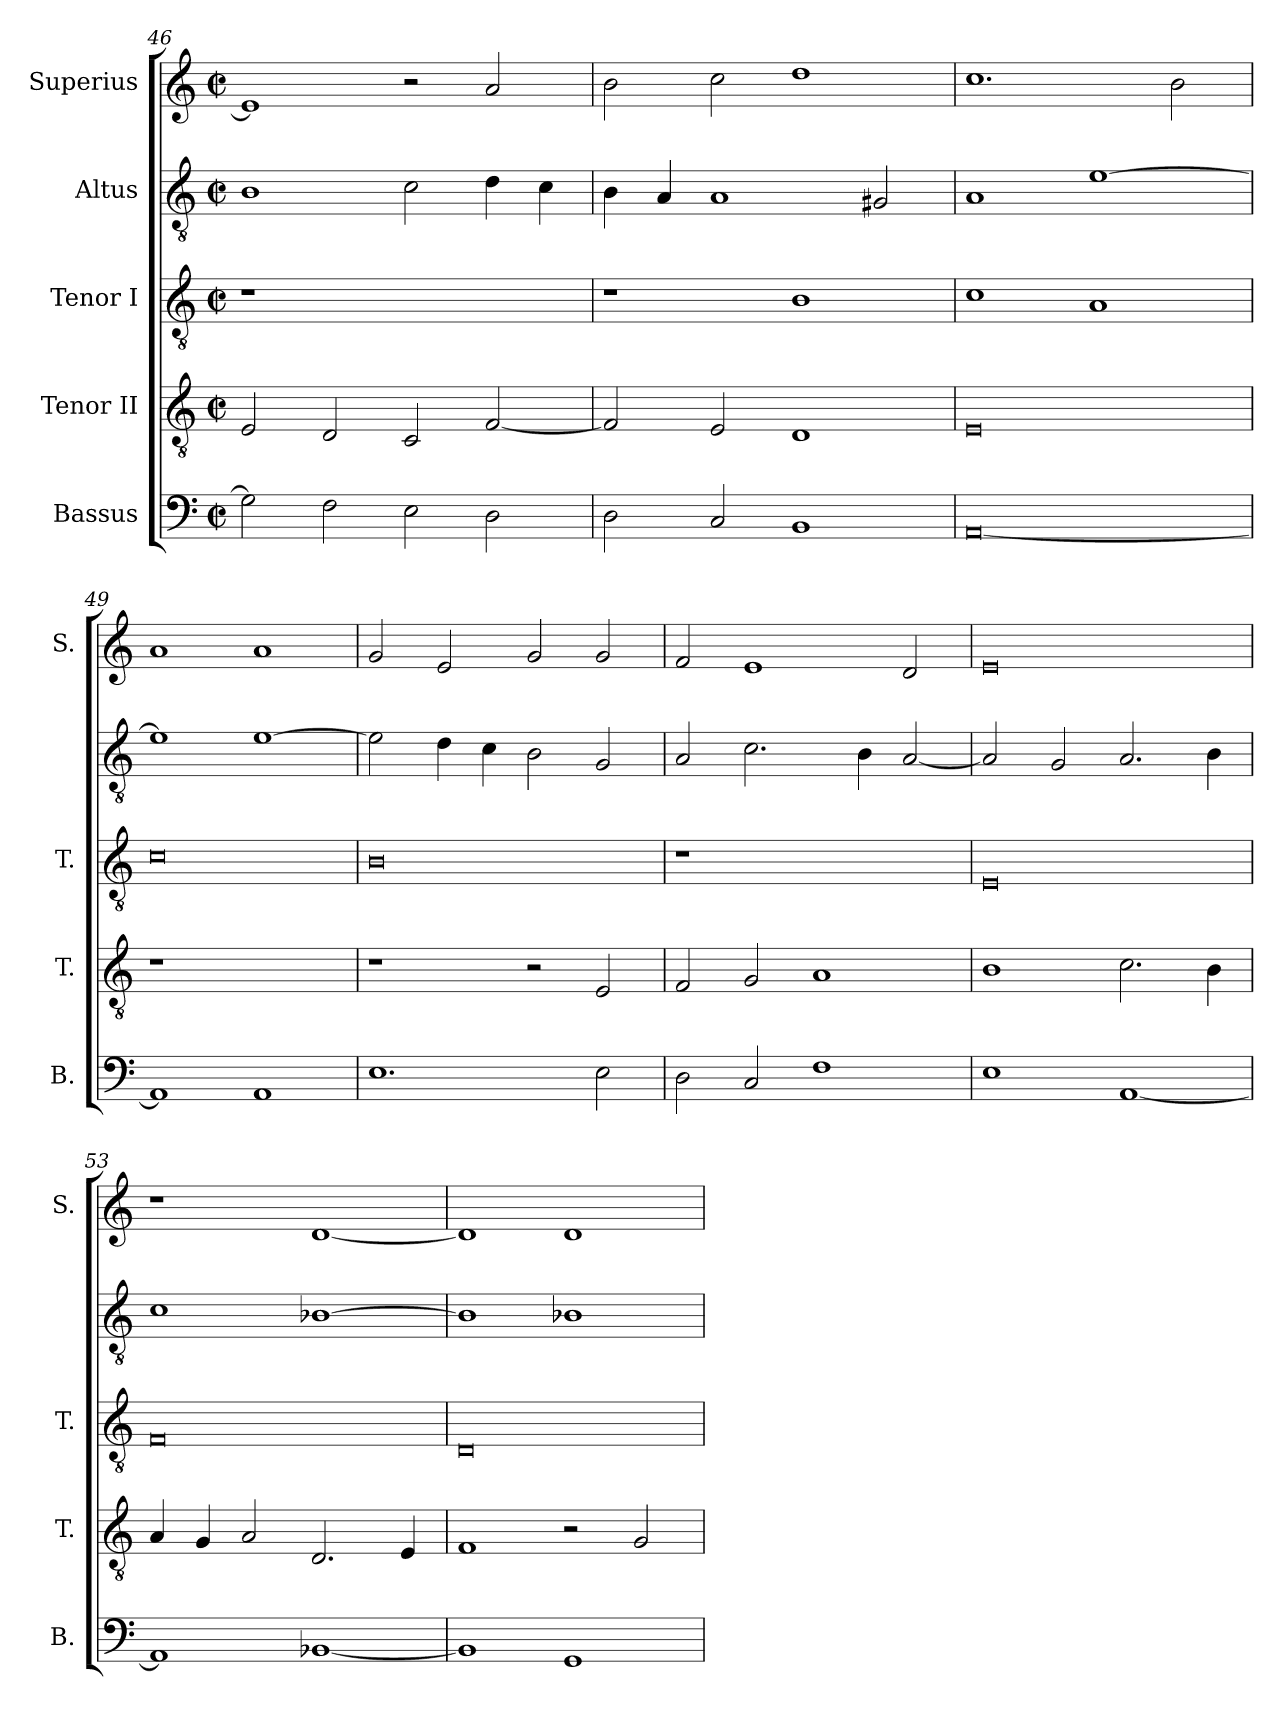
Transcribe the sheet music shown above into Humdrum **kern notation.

**kern	**kern	**kern	**kern	**kern
*part5	*part4	*part3	*part2	*part1
*staff5	*staff4	*staff3	*staff2	*staff1
*I"Bassus	*I"Tenor II	*I"Tenor I	*I"Altus	*I"Superius
*I'B.	*I'T.	*I'T.	*	*I'S.
*clefF4	*clefGv2	*clefGv2	*clefGv2	*clefG2
*	*ITrd7c12	*ITrd7c12	*ITrd7c12	*
*k[]	*k[]	*k[]	*k[]	*k[]
*C:	*C:	*C:	*C:	*C:
*M2/2	*M2/2	*M2/2	*M2/2	*M2/2
*met(c|)	*met(c|)	*met(c|)	*met(c|)	*met(c|)
=46	=46	=46	=46	=46
!	!	!LO:N:vis=1	!	!
2Gi\]	2EEi/	1r	1BBi	1ei]
2Fi\	2DDi/	.	.	.
2Ei\	2CCi/	1ryy	2Ci\	2r
2Di\	[<2FFi/	.	4Di\	2ai/
.	.	.	4Ci\	.
!!LO:LB:g=z
=47	=47	=47	=47	=47
2Di\	2FFi/]	1r	4BBi\	2bi\
.	.	.	4AAi/	.
2Ci/	2EEi/	.	1AAi	2cci\
1BBi	1DDi	1BBi	.	1ddi
.	.	.	2GG#Xi/	.
=48	=48	=48	=48	=48
[<0AAi	0EEi	1Ci	1AAi	1.cci
.	.	1AAi	[>1Ei	.
.	.	.	.	2bi\
=49	=49	=49	=49	=49
!	!LO:N:vis=1	!	!	!
1AAi]	1r	0Ci	1Ei]	1ai
1AAi	1ryy	.	[>1Ei	1ai
=50	=50	=50	=50	=50
1.Ei	1r	0BBi	2Ei\]	2gi/
.	.	.	4Di\	2ei/
.	.	.	4Ci\	.
.	2r	.	2BBi\	2gi/
2Ei\	2EEi/	.	2GGi/	2gi/
=51	=51	=51	=51	=51
!	!	!LO:N:vis=1	!	!
2Di\	2FFi/	1r	2AAi/	2fi/
2Ci/	2GGi/	.	2.Ci\	1ei
1Fi	1AAi	1ryy	.	.
.	.	.	4BBi\	.
.	.	.	[<2AAi/	2di/
!!LO:PB:g=z
=52	=52	=52	=52	=52
1Ei	1BBi	0EEi	2AAi/]	0ei
.	.	.	2GGi/	.
[<1AAi	2.Ci\	.	2.AAi/	.
.	4BBi\	.	4BBi\	.
=53	=53	=53	=53	=53
1AAi]	4AAi/	0FFi	1Ci	1r
.	4GGi/	.	.	.
.	2AAi/	.	.	.
[<1BB-Xi	2.DDi/	.	[>1BB-Xi	[<1di
.	4EEi/	.	.	.
=54	=54	=54	=54	=54
1BB-i]	1FFi	0DDi	1BB-i]	1di]
1GGi	2r	.	1BB-Xi	1di
.	2GGi/	.	.	.
=	=	=	=	=
*-	*-	*-	*-	*-
